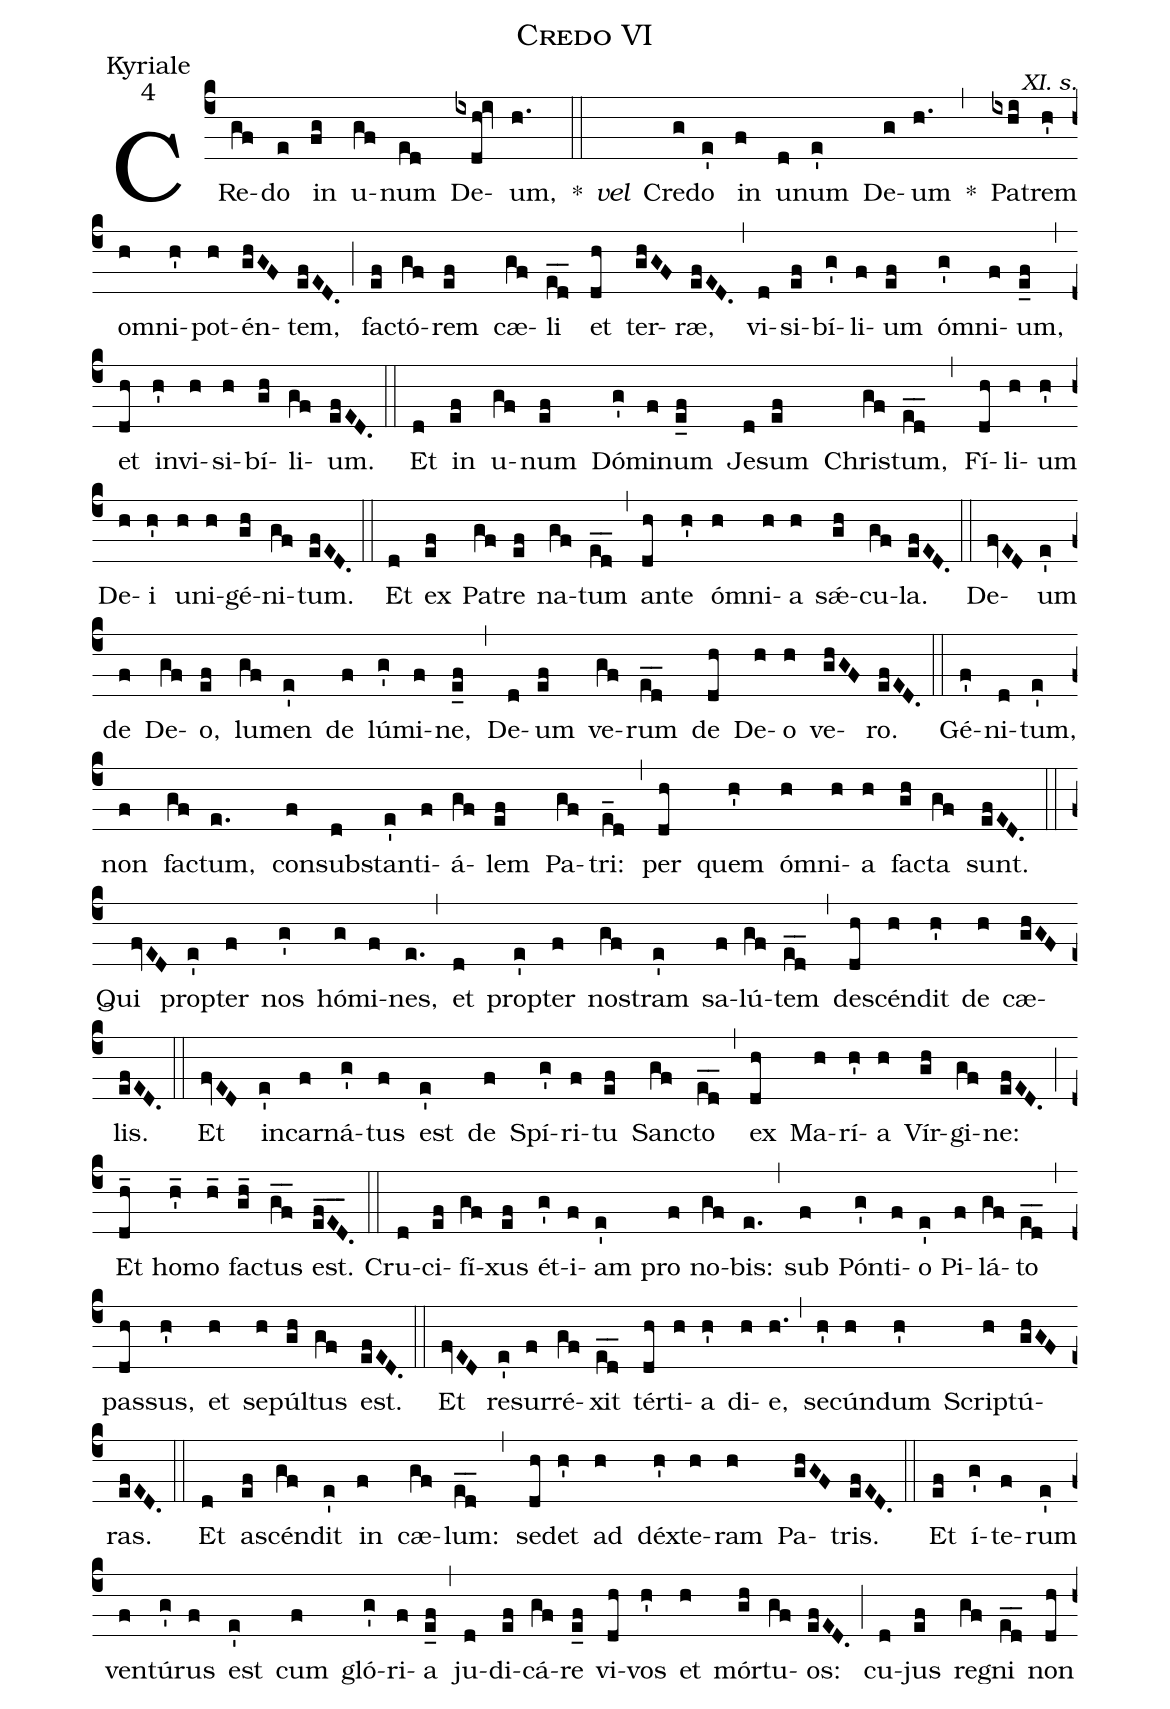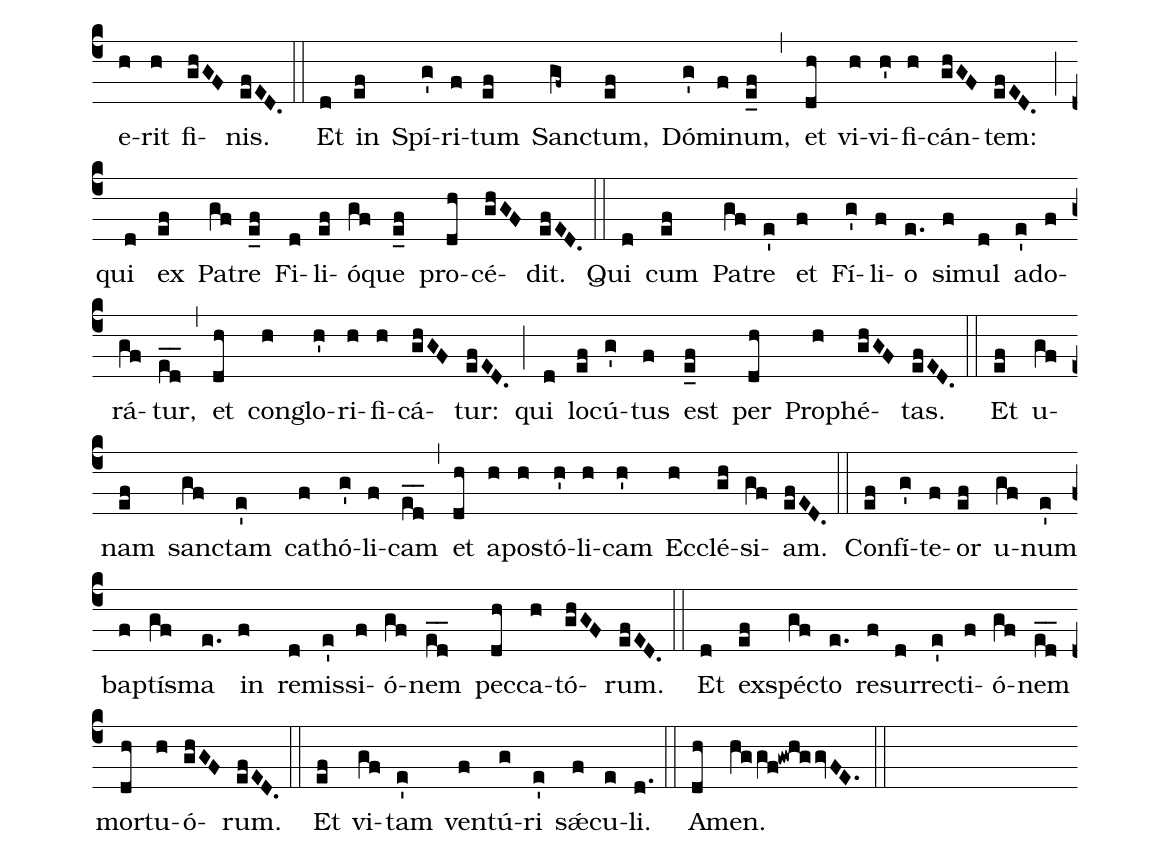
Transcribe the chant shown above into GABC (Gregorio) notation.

name:Credo VI;
office-part:Kyriale;
mode:4;
commentary:XI. s.;
%%
(c4) CRe(gf)do(e) in(fg) u(gf)num(ed) De(ixdh!iv)um,(h.) *(::)
<i>ve{l}</i>() Cre(g)do(e') in(f) u(d)num(e') De(g)um(h.) *(,) Pa(ixhi)trem(h') om(h)ni(h')pot(h)én(ghGF)tem,(efED.) (;) fac(ef)tó(gf)rem(ef) cæ(gf)li(e_d_) et(dh) ter(ghGF)ræ,(efED.) (,) vi(d)si(ef)bí(g')li(f)um(ef) óm(g')ni(f)um,(e_f) (,) et(dh) in(h')vi(h)si(h)bí(gh)li(gf)um.(efED.) (::)
Et(d) in(ef) u(gf)num(ef) Dó(g')mi(f)num(e_f) Je(d)sum(ef) Chris(gf)tum,(e_d_) (,) Fí(dh)li(h)um(h') De(h)i(h') u(h)ni(h)gé(gh)ni(gf)tum.(efED.) (::)
Et(d) ex(ef) Pa(gf)tre(ef) na(gf)tum(e_d_) (,) an(dh)te(h') óm(h)ni(h)a(h) sǽ(gh)cu(gf)la.(efED.) (::)
De(fvED)um(e') de(f) De(gf)o,(ef) lu(gf)men(e') de(f) lú(g')mi(f)ne,(e_f) (,) De(d)um(ef) ve(gf)rum(e_d_) de(dh) De(h)o(h) ve(ghGF)ro.(efED.) (::)
Gé(f')ni(d)tum,(e') non(f) fac(gf)tum,(e.) con(f)sub(d)stan(e')ti(f)á(gf)lem(ef) Pa(gf)tri:(e_d) (,) per(dh) quem(h') óm(h)ni(h)a(h) fac(gh)ta(gf) sunt.(efED.) (::)
Qui(fvED) prop(e')ter(f) nos(g') hó(g)mi(f)nes,(e.) (,) et(d) prop(e')ter(f) nos(gf)tram(e') sa(f)lú(gf)tem(e_d_) (,) de(dh)scén(h)dit(h') de(h) cæ(ghGF)lis.(efED.) (::)
Et(fvED) in(e')car(f)ná(g')tus(f) est(e') de(f) Spí(g')ri(f)tu(ef) Sanc(gf)to(e_d_) (,) ex(dh) Ma(h)rí(h')a(h) Vír(gh)gi(gf)ne:(efED.) (;) Et(dh_) ho(h'_)mo(h_) fac(gh_)tus(gf__) est.(efE__D._3) (::)
Cru(d)ci(ef)fí(gf)xus(ef) ét(g')i(f)am(e') pro(f) no(gf)bis:(e.) (,) sub(f) Pón(g')ti(f)o(e') Pi(f)lá(gf)to(e_d_) (,) pas(dh)sus,(h') et(h) se(h)púl(gh)tus(gf) est.(efED.) (::)
Et(fvED) re(e')sur(f)ré(gf)xit(e_d_) tér(dh)ti(h)a(h') di(h)e,(h.) (,) se(h')cún(h)dum(h') Scrip(h)tú(ghGF)ras.(efED.) (::)
Et(d) a(ef)scén(gf)dit(e') in(f) cæ(gf)lum:(e_d_) (,) se(dh)det(h') ad(h) déx(h')te(h)ram(h) Pa(ghGF)tris.(efED.) (::)
Et(ef) í(g')te(f)rum(e') ven(f)tú(g')rus(f) est(e') cum(f) gló(g')ri(f)a(e_f) (,) ju(d)di(ef)cá(gf)re(e_f) vi(dh)vos(h') et(h) mór(gh)tu(gf)os:(efED.) (;) cu(d)jus(ef) re(gf)gni(e_d_) non(dh) e(h)rit(h) fi(ghGF)nis.(efED.) (::)
Et(d) in(ef) Spí(g')ri(f)tum(ef) Sanc(gf~)tum,(ef) Dó(g')mi(f)num,(e_f) (,) et(dh) vi(h)vi(h')fi(h)cán(ghGF)tem:(efED.) (;) qui(d) ex(ef) Pa(gf)tre(e_f) Fi(d)li(ef)ó(gf)que(e_f) pro(dh)cé(ghGF)dit.(efED.) (::)
Qui(d) cum(ef) Pa(gf)tre(e') et(f) Fí(g')li(f)o(e.) si(f)mul(d) ad(e')o(f)rá(gf)tur,(e_d_) (,) et(dh) con(h)glo(h')ri(h)fi(h)cá(ghGF)tur:(efED.) (;) qui(d) lo(ef)cú(g')tus(f) est(e_f) per(dh) Pro(h)phé(ghGF)tas.(efED.) (::)
Et(ef) u(gf)nam(ef) sanc(gf)tam(e') ca(f)thó(g')li(f)cam(e_d_) (,) et(dh) a(h)pos(h)tó(h')li(h)cam(h') Ec(h)clé(gh)si(gf)am.(efED.) (::)
Con(ef)fí(g')te(f)or(ef) u(gf)num(e') bap(f)tís(gf)ma(e.) in(f) re(d)mis(e')si(f)ó(gf)nem(e_d_) pec(dh)ca(h)tó(ghGF)rum.(efED.) (::)
Et(d) ex(ef)spéc(gf)to(e.) re(f)sur(d)rec(e')ti(f)ó(gf)nem(e_d_) mor(dh)tu(h)ó(ghGF)rum.(efED.) (::)
Et(ef) vi(gf)tam(e') ven(f)tú(g)ri(e') sǽ(f)cu(e)li.(d.)
(::)
A(dh)men.(hggf!gwhggvFE.) (::)
